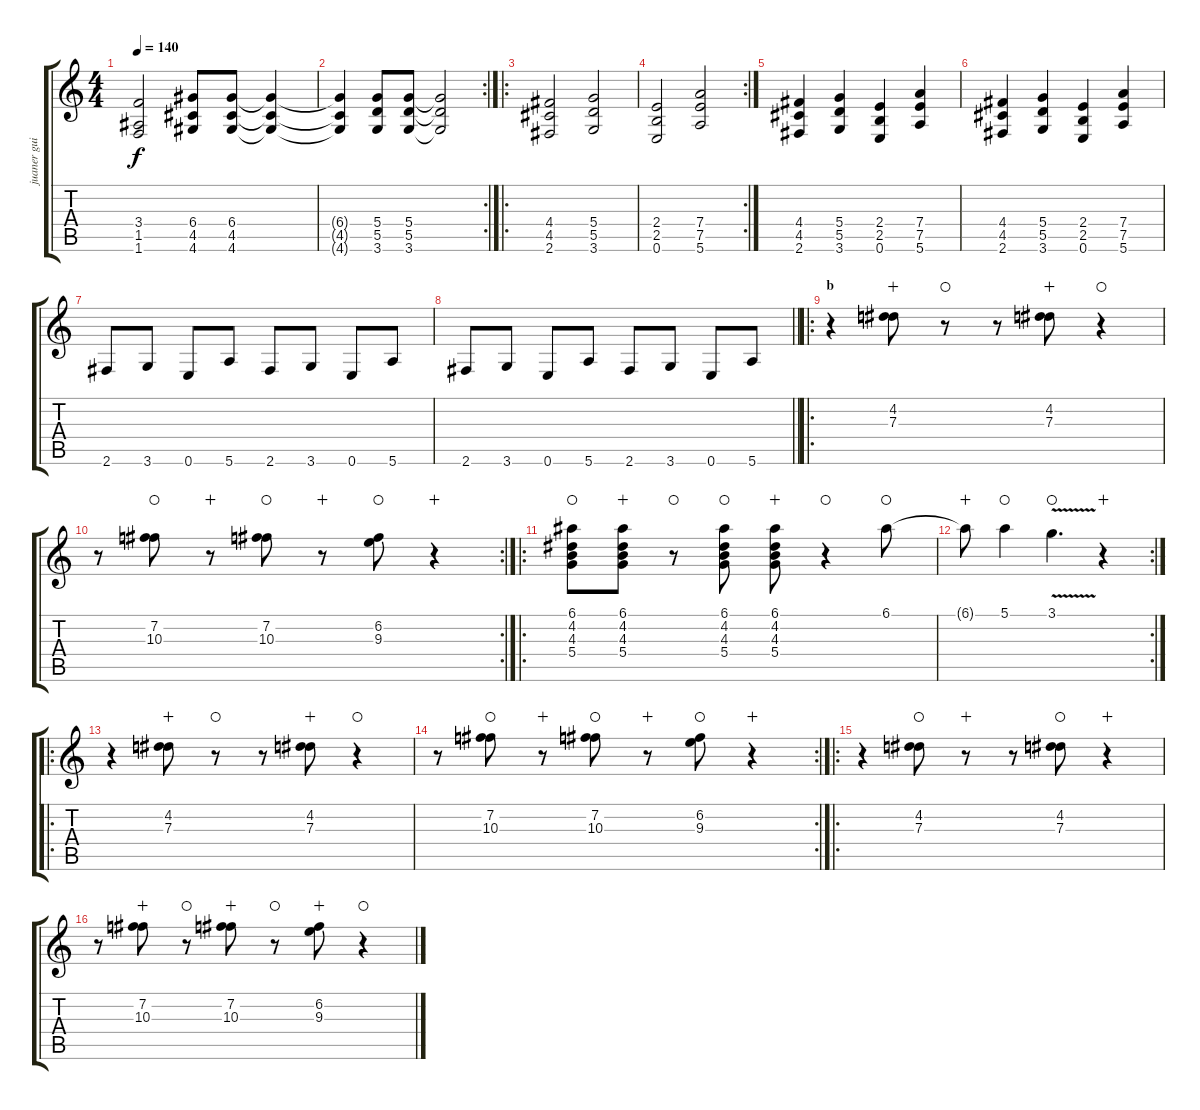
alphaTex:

\track ("juaner guitar" "juaner gui") {instrument distortionguitar}
\staff {score tabs}
\tuning (E4 B3 G3 D3 A2 E2) {hide}
\ts (4 4)
\tempo 140
\clef g2
\ks c
(3.4{t} 1.5{t} 1.6{t}).2{dy f} (6.4 4.5 4.6).8 (6.4 4.5 4.6).8 (6.4{t} 4.5{t} 4.6{t}).4 |
\rc 2
(6.4{t} 4.5{t} 4.6{t}).4 (5.4 5.5 3.6).8 (5.4 5.5 3.6).8 (5.4{t} 5.5{t} 3.6{t}).2 |
\ro
(4.4 4.5 2.6).2 (5.4 5.5 3.6).2 |
\rc 2
(2.4 2.5 0.6).2 (7.4 7.5 5.6).2 |
(4.4 4.5 2.6).4 (5.4 5.5 3.6).4 (2.4 2.5 0.6).4 (7.4 7.5 5.6).4 |
(4.4 4.5 2.6).4 (5.4 5.5 3.6).4 (2.4 2.5 0.6).4 (7.4 7.5 5.6).4 |
2.6.8 3.6.8 0.6.8 5.6.8 2.6.8 3.6.8 0.6.8 5.6.8 |
\barLineRight lightlight
2.6.8 3.6.8 0.6.8 5.6.8 2.6.8 3.6.8 0.6.8 5.6.8 |
\ro
\section ("" "b")
r.4 (4.2 7.3).8{wahc} r.8{waho} r.8 (4.2 7.3).8{wahc} r.4{waho} |
\rc 2
r.8 (7.2 10.3).8{waho} r.8{wahc} (7.2 10.3).8{waho} r.8{wahc} (6.2 9.3).8{waho} r.4{wahc} |
\ro
(6.1 4.2 4.3 5.4).8{waho} (6.1 4.2 4.3 5.4).8{wahc} r.8{waho} (6.1 4.2 4.3 5.4).8{waho} (6.1 4.2 4.3 5.4).8{wahc} r.4{waho} 6.1.8{waho} |
\rc 2
6.1{t}.8{wahc} 5.1.4{waho} 3.1{v}.4{d waho} r.4{wahc} |
\ro
r.4 (4.2 7.3).8{wahc} r.8{waho} r.8 (4.2 7.3).8{wahc} r.4{waho} |
\rc 2
r.8 (7.2 10.3).8{waho} r.8{wahc} (7.2 10.3).8{waho} r.8{wahc} (6.2 9.3).8{waho} r.4{wahc} |
\ro
r.4 (4.2 7.3).8{waho} r.8{wahc} r.8 (4.2 7.3).8{waho} r.4{wahc} |
r.8 (7.2 10.3).8{wahc} r.8{waho} (7.2 10.3).8{wahc} r.8{waho} (6.2 9.3).8{wahc} r.4{waho}
